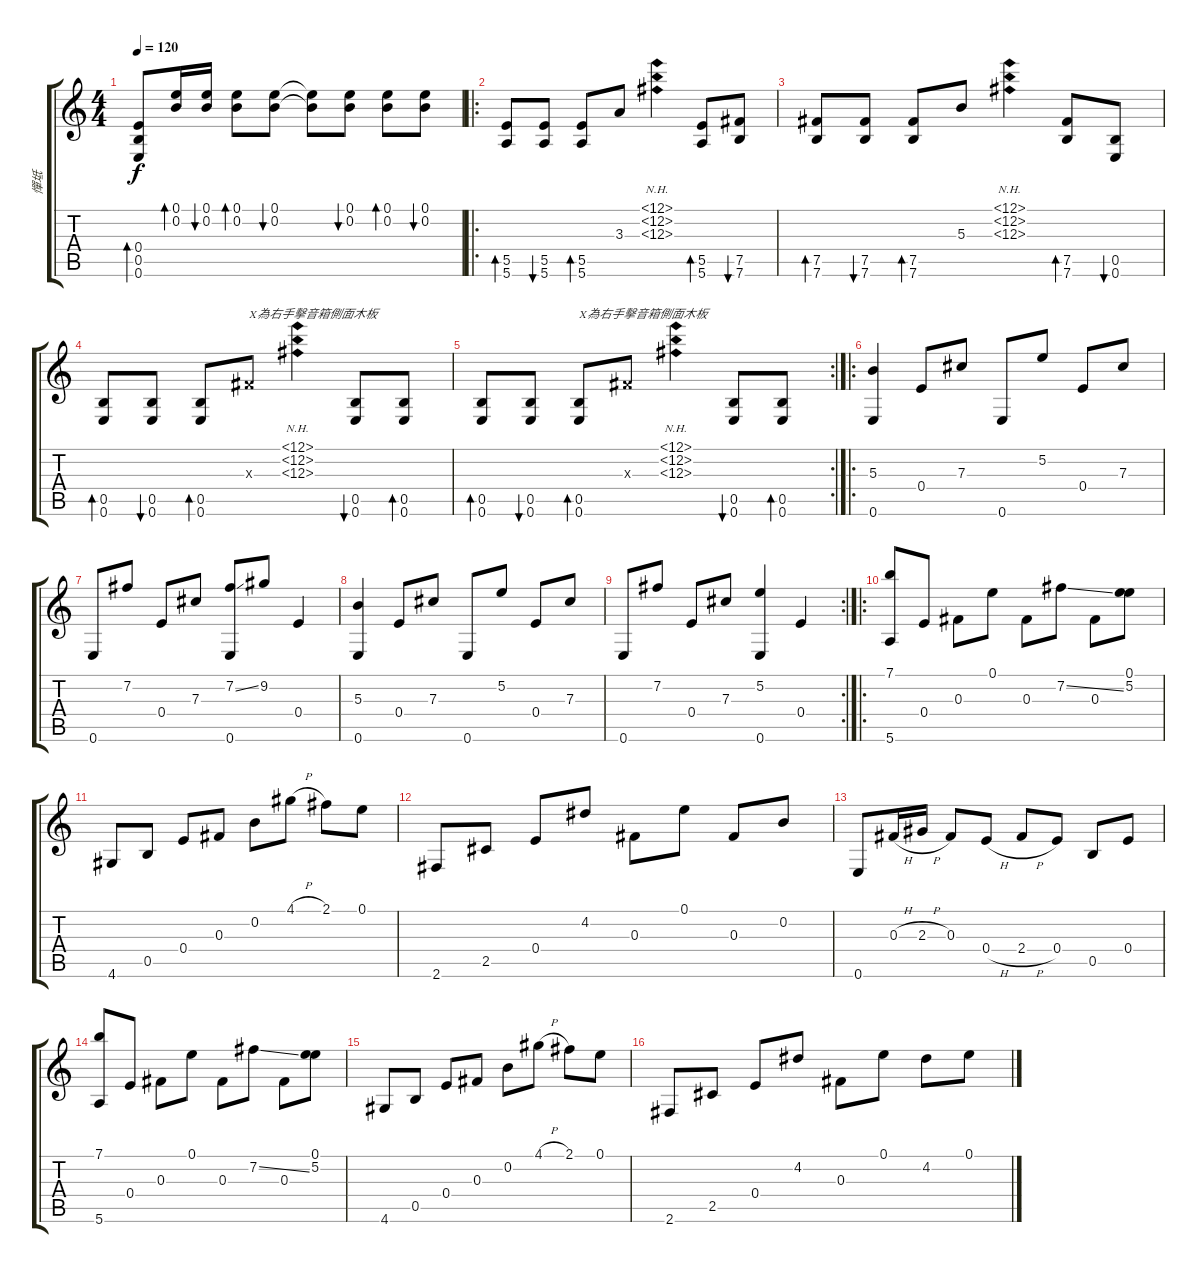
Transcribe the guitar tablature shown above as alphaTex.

\track ("憚坻" "憚坻") {instrument acousticguitarnylon}
\staff {score tabs}
\tuning (E4 B3 Gb3 E3 B2 E2) {hide}
\ts (4 4)
\tempo 120
\clef g2
\ks c
(0.4 0.5 0.6).8{bd 60 dy f} (0.1 0.2).16{bd 60} (0.1 0.2).16{bu 60} (0.1 0.2).8{bd 60} (0.1 0.2).8{bu 60} (0.1{t} 0.2{t}).8 (0.1 0.2).8{bu 60} (0.1 0.2).8{bd 60} (0.1 0.2).8{bu 60} |
\ro
(5.5 5.6).8{bd 60} (5.5 5.6).8{bu 60} (5.5 5.6).8{bd 60} 3.3.8 (12.1{nh} 12.2{nh} 12.3{nh}).4 (5.5 5.6).8{bd 60} (7.5 7.6).8{bu 60} |
(7.5 7.6).8{bd 60} (7.5 7.6).8{bu 60} (7.5 7.6).8{bd 60} 5.3.8 (12.1{nh} 12.2{nh} 12.3{nh}).4 (7.5 7.6).8{bd 60} (0.5 0.6).8{bu 60} |
(0.5 0.6).8{bd 60} (0.5 0.6).8{bu 60} (0.5 0.6).8{bd 60} 0.3{x}.8{txt "X為右手擊音箱側面木板"} (12.1{nh} 12.2{nh} 12.3{nh}).4 (0.5 0.6).8{bu 60} (0.5 0.6).8{bd 60} |
\rc 2
(0.5 0.6).8{bd 60} (0.5 0.6).8{bu 60} (0.5 0.6).8{bd 60 txt "X為右手擊音箱側面木板"} 0.3{x}.8 (12.1{nh} 12.2{nh} 12.3{nh}).4 (0.5 0.6).8{bu 60} (0.5 0.6).8{bd 60} |
\ro
(5.3 0.6).4 0.4.8 7.3.8 0.6.8 5.2.8 0.4.8 7.3.8 |
0.6.8 7.2.8 0.4.8 7.3.8 (7.2{ss} 0.6).8 9.2.8 0.4.4 |
(5.3 0.6).4 0.4.8 7.3.8 0.6.8 5.2.8 0.4.8 7.3.8 |
\rc 2
0.6.8 7.2.8 0.4.8 7.3.8 (5.2 0.6).4 0.4.4 |
\ro
(7.1 5.6).8 0.4.8 0.3.8 0.1.8 0.3.8 7.2{ss}.8 0.3.8 (0.1 5.2).8 |
4.6.8 0.5.8 0.4.8 0.3.8 0.2.8 4.1{h}.8 2.1.8 0.1.8 |
2.6.8 2.5.8 0.4.8 4.2.8 0.3.8 0.1.8 0.3.8 0.2.8 |
0.6.8 0.3{h}.16 2.3{h}.16 0.3.8 0.4{h}.8 2.4{h}.8 0.4.8 0.5.8 0.4.8 |
(7.1 5.6).8 0.4.8 0.3.8 0.1.8 0.3.8 7.2{ss}.8 0.3.8 (0.1 5.2).8 |
4.6.8 0.5.8 0.4.8 0.3.8 0.2.8 4.1{h}.8 2.1.8 0.1.8 |
2.6.8 2.5.8 0.4.8 4.2.8 0.3.8 0.1.8 4.2.8 0.1.8
